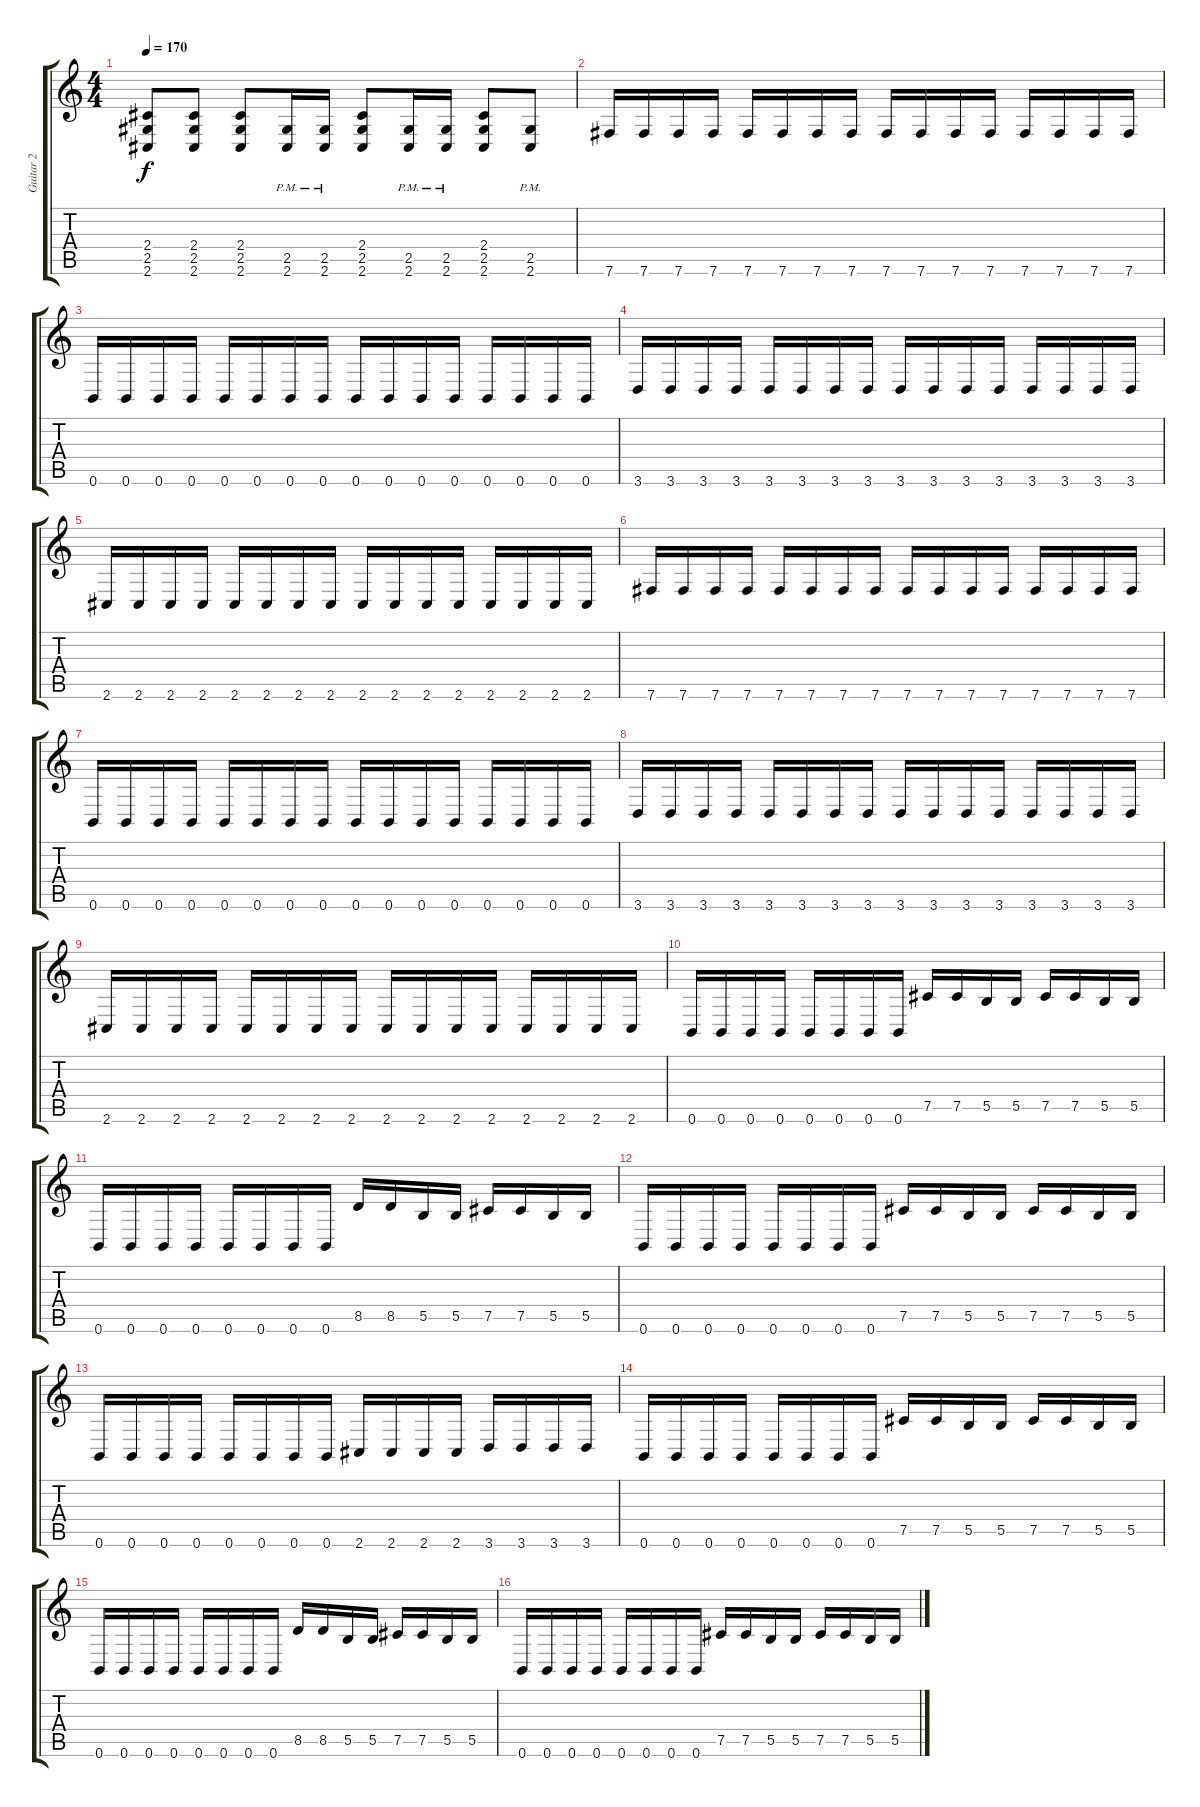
\track ("Guitar 2" "Guitar 2") {instrument overdrivenguitar}
\staff {score tabs}
\tuning (Db4 Ab3 E3 B2 Gb2 B1) {hide}
\ts (4 4)
\tempo 170
\clef g2
\ks c
(2.4{t} 2.5{t} 2.6{t}).8{dy f} (2.4 2.5 2.6).8 (2.4 2.5 2.6).8 (2.5{pm} 2.6{pm}).16 (2.5{pm} 2.6{pm}).16 (2.4 2.5 2.6).8 (2.5{pm} 2.6{pm}).16 (2.5{pm} 2.6{pm}).16 (2.4 2.5 2.6).8 (2.5{pm} 2.6{pm}).8 |
7.6.16 7.6.16 7.6.16 7.6.16 7.6.16 7.6.16 7.6.16 7.6.16 7.6.16 7.6.16 7.6.16 7.6.16 7.6.16 7.6.16 7.6.16 7.6.16 |
0.6.16 0.6.16 0.6.16 0.6.16 0.6.16 0.6.16 0.6.16 0.6.16 0.6.16 0.6.16 0.6.16 0.6.16 0.6.16 0.6.16 0.6.16 0.6.16 |
3.6.16 3.6.16 3.6.16 3.6.16 3.6.16 3.6.16 3.6.16 3.6.16 3.6.16 3.6.16 3.6.16 3.6.16 3.6.16 3.6.16 3.6.16 3.6.16 |
2.6.16 2.6.16 2.6.16 2.6.16 2.6.16 2.6.16 2.6.16 2.6.16 2.6.16 2.6.16 2.6.16 2.6.16 2.6.16 2.6.16 2.6.16 2.6.16 |
7.6.16 7.6.16 7.6.16 7.6.16 7.6.16 7.6.16 7.6.16 7.6.16 7.6.16 7.6.16 7.6.16 7.6.16 7.6.16 7.6.16 7.6.16 7.6.16 |
0.6.16 0.6.16 0.6.16 0.6.16 0.6.16 0.6.16 0.6.16 0.6.16 0.6.16 0.6.16 0.6.16 0.6.16 0.6.16 0.6.16 0.6.16 0.6.16 |
3.6.16 3.6.16 3.6.16 3.6.16 3.6.16 3.6.16 3.6.16 3.6.16 3.6.16 3.6.16 3.6.16 3.6.16 3.6.16 3.6.16 3.6.16 3.6.16 |
2.6.16 2.6.16 2.6.16 2.6.16 2.6.16 2.6.16 2.6.16 2.6.16 2.6.16 2.6.16 2.6.16 2.6.16 2.6.16 2.6.16 2.6.16 2.6.16 |
0.6.16 0.6.16 0.6.16 0.6.16 0.6.16 0.6.16 0.6.16 0.6.16 7.5.16 7.5.16 5.5.16 5.5.16 7.5.16 7.5.16 5.5.16 5.5.16 |
0.6.16 0.6.16 0.6.16 0.6.16 0.6.16 0.6.16 0.6.16 0.6.16 8.5.16 8.5.16 5.5.16 5.5.16 7.5.16 7.5.16 5.5.16 5.5.16 |
0.6.16 0.6.16 0.6.16 0.6.16 0.6.16 0.6.16 0.6.16 0.6.16 7.5.16 7.5.16 5.5.16 5.5.16 7.5.16 7.5.16 5.5.16 5.5.16 |
0.6.16 0.6.16 0.6.16 0.6.16 0.6.16 0.6.16 0.6.16 0.6.16 2.6.16 2.6.16 2.6.16 2.6.16 3.6.16 3.6.16 3.6.16 3.6.16 |
0.6.16 0.6.16 0.6.16 0.6.16 0.6.16 0.6.16 0.6.16 0.6.16 7.5.16 7.5.16 5.5.16 5.5.16 7.5.16 7.5.16 5.5.16 5.5.16 |
0.6.16 0.6.16 0.6.16 0.6.16 0.6.16 0.6.16 0.6.16 0.6.16 8.5.16 8.5.16 5.5.16 5.5.16 7.5.16 7.5.16 5.5.16 5.5.16 |
0.6.16 0.6.16 0.6.16 0.6.16 0.6.16 0.6.16 0.6.16 0.6.16 7.5.16 7.5.16 5.5.16 5.5.16 7.5.16 7.5.16 5.5.16 5.5.16
